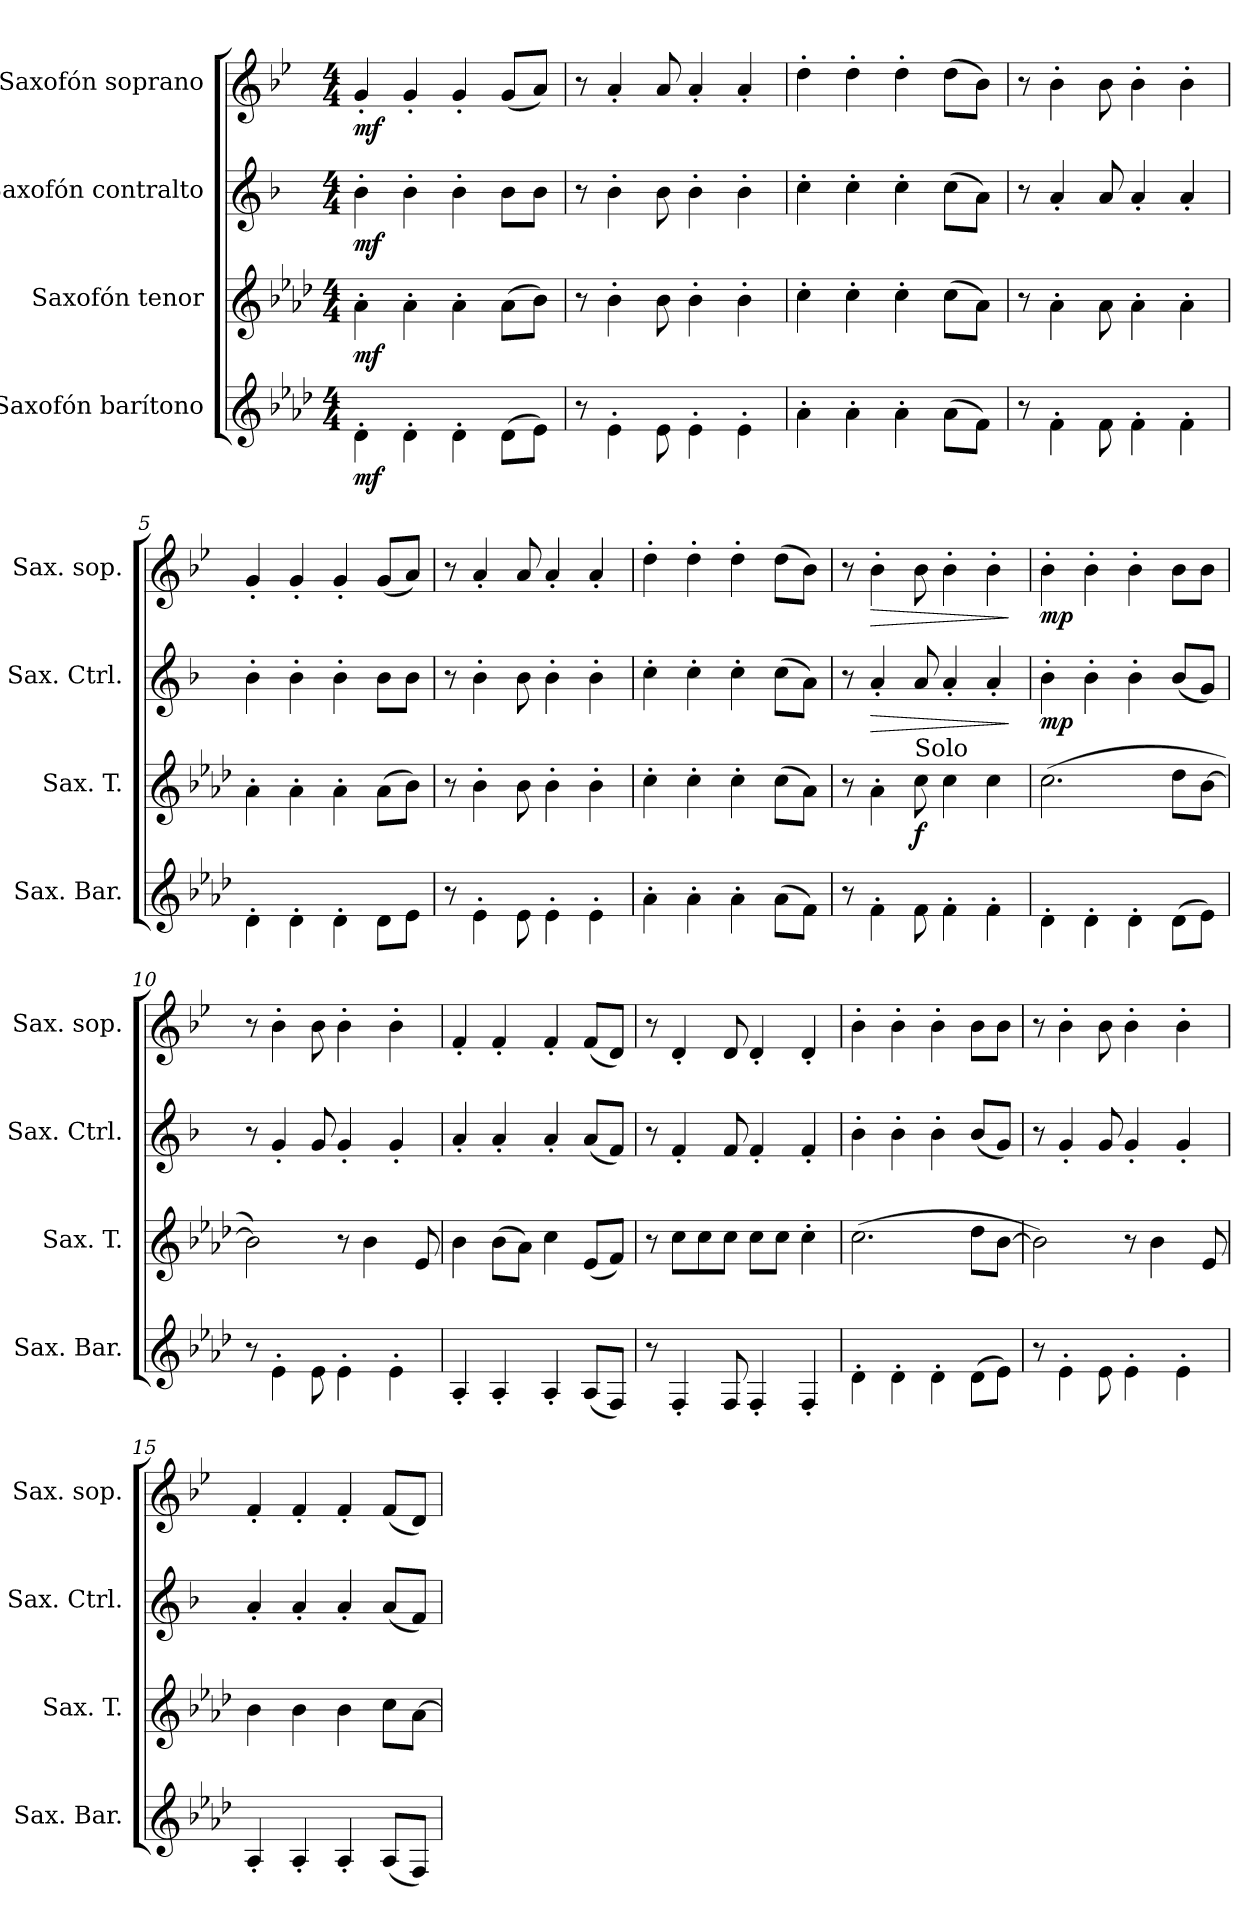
**kern	**dynam	**kern	**dynam	**kern	**dynam	**kern	**dynam
*part4	*part4	*part3	*part3	*part2	*part2	*part1	*part1
*staff4	*staff4	*staff3	*staff3	*staff2	*staff2	*staff1	*staff1
*I"Saxofón barítono	*	*I"Saxofón tenor	*	*I"Saxofón contralto	*	*I"Saxofón soprano	*
*I'Sax. Bar.	*	*I'Sax. T.	*	*I'Sax. Ctrl.	*	*I'Sax. sop.	*
*clefG2	*	*clefG2	*	*clefG2	*	*clefG2	*
*ITrd12c21	*	*ITrd8c14	*	*ITrd5c9	*	*ITrd1c2	*
*k[b-e-a-d-]	*	*k[b-e-a-d-]	*	*k[b-e-a-d-]	*	*k[b-e-a-d-]	*
*M4/4	*	*M4/4	*	*M4/4	*	*M4/4	*
*MM140	*	*MM140	*	*MM140	*	*MM140	*
=1	=1	=1	=1	=1	=1	=1	=1
!	!LO:DY:b	!	!LO:DY:b	!	!LO:DY:b	!	!LO:DY:b
4D-'\	mf	4A-'\	mf	4d-'\	mf	4f'/	mf
4D-'\	.	4A-'\	.	4d-'\	.	4f'/	.
4D-'\	.	4A-'\	.	4d-'\	.	4f'/	.
(>8D-\L	.	(>8A-\L	.	8d-\L	.	(<8f/L	.
8E-\J)	.	8B-\J)	.	8d-\J	.	8g/J)	.
=2	=2	=2	=2	=2	=2	=2	=2
8r	.	8r	.	8r	.	8r	.
4E-'\	.	4B-'\	.	4d-'\	.	4g'/	.
8E-\	.	8B-\	.	8d-\	.	8g/	.
4E-'\	.	4B-'\	.	4d-'\	.	4g'/	.
4E-'\	.	4B-'\	.	4d-'\	.	4g'/	.
=3	=3	=3	=3	=3	=3	=3	=3
4A-'\	.	4c'\	.	4e-'\	.	4cc'\	.
4A-'\	.	4c'\	.	4e-'\	.	4cc'\	.
4A-'\	.	4c'\	.	4e-'\	.	4cc'\	.
(>8A-\L	.	(>8c\L	.	(>8e-\L	.	(>8cc\L	.
8F\J)	.	8A-\J)	.	8c\J)	.	8a-\J)	.
=4	=4	=4	=4	=4	=4	=4	=4
8r	.	8r	.	8r	.	8r	.
4F'\	.	4A-'\	.	4c'/	.	4a-'\	.
8F\	.	8A-\	.	8c/	.	8a-\	.
4F'\	.	4A-'\	.	4c'/	.	4a-'\	.
4F'\	.	4A-'\	.	4c'/	.	4a-'\	.
=5	=5	=5	=5	=5	=5	=5	=5
4D-'\	.	4A-'\	.	4d-'\	.	4f'/	.
4D-'\	.	4A-'\	.	4d-'\	.	4f'/	.
4D-'\	.	4A-'\	.	4d-'\	.	4f'/	.
8D-\L	.	(>8A-\L	.	8d-\L	.	(<8f/L	.
8E-\J	.	8B-\J)	.	8d-\J	.	8g/J)	.
=6	=6	=6	=6	=6	=6	=6	=6
8r	.	8r	.	8r	.	8r	.
4E-'\	.	4B-'\	.	4d-'\	.	4g'/	.
8E-\	.	8B-\	.	8d-\	.	8g/	.
4E-'\	.	4B-'\	.	4d-'\	.	4g'/	.
4E-'\	.	4B-'\	.	4d-'\	.	4g'/	.
!!LO:LB:g=z
=7	=7	=7	=7	=7	=7	=7	=7
4A-'\	.	4c'\	.	4e-'\	.	4cc'\	.
4A-'\	.	4c'\	.	4e-'\	.	4cc'\	.
4A-'\	.	4c'\	.	4e-'\	.	4cc'\	.
(>8A-\L	.	(>8c\L	.	(>8e-\L	.	(>8cc\L	.
8F\J)	.	8A-\J)	.	8c\J)	.	8a-\J)	.
=8	=8	=8	=8	=8	=8	=8	=8
8r	.	8r	.	8r	.	8r	.
!	!	!	!	!	!LO:HP:b	!	!LO:HP:b
4F'\	.	4A-'\	.	4c'/	>	4a-'\	>
!	!	!LO:TX:a:t=Solo	!	!	!	!	!
!	!	!	!LO:DY:b	!	!	!	!
8F\	.	8c\	f	8c/	.	8a-\	.
4F'\	.	4c\	.	4c'/	.	4a-'\	.
4F'\	.	4c\	.	4c'/	.	4a-'\	.
.	.	.	.	.	]	.	]
=9	=9	=9	=9	=9	=9	=9	=9
!	!	!	!	!	!LO:DY:b	!	!LO:DY:b
4D-'\	.	(>2.c\	.	4d-'\	mp	4a-'\	mp
4D-'\	.	.	.	4d-'\	.	4a-'\	.
4D-'\	.	.	.	4d-'\	.	4a-'\	.
(>8D-\L	.	8d-\L	.	(<8d-/L	.	8a-\L	.
8E-\J)	.	[8B-\J	.	8B-/J)	.	8a-\J	.
=10	=10	=10	=10	=10	=10	=10	=10
8r	.	2B-\])	.	8r	.	8r	.
4E-'\	.	.	.	4B-'/	.	4a-'\	.
8E-\	.	.	.	8B-/	.	8a-\	.
4E-'\	.	8r	.	4B-'/	.	4a-'\	.
.	.	4B-\	.	.	.	.	.
4E-'\	.	.	.	4B-'/	.	4a-'\	.
.	.	8E-/	.	.	.	.	.
=11	=11	=11	=11	=11	=11	=11	=11
4AA-'/	.	4B-\	.	4c'/	.	4e-'/	.
4AA-'/	.	(>8B-\L	.	4c'/	.	4e-'/	.
.	.	8A-\J)	.	.	.	.	.
4AA-'/	.	4c\	.	4c'/	.	4e-'/	.
(<8AA-/L	.	(<8E-/L	.	(<8c/L	.	(<8e-/L	.
8FF/J)	.	8F/J)	.	8A-/J)	.	8c/J)	.
=12	=12	=12	=12	=12	=12	=12	=12
8r	.	8r	.	8r	.	8r	.
4FF'/	.	8c\L	.	4A-'/	.	4c'/	.
.	.	8c\	.	.	.	.	.
8FF/	.	8c\J	.	8A-/	.	8c/	.
4FF'/	.	8c\L	.	4A-'/	.	4c'/	.
.	.	8c\J	.	.	.	.	.
4FF'/	.	4c'\	.	4A-'/	.	4c'/	.
!!LO:LB:g=z
=13	=13	=13	=13	=13	=13	=13	=13
4D-'\	.	(>2.c\	.	4d-'\	.	4a-'\	.
4D-'\	.	.	.	4d-'\	.	4a-'\	.
4D-'\	.	.	.	4d-'\	.	4a-'\	.
(>8D-\L	.	8d-\L	.	(<8d-/L	.	8a-\L	.
8E-\J)	.	[8B-\J	.	8B-/J)	.	8a-\J	.
=14	=14	=14	=14	=14	=14	=14	=14
8r	.	2B-\])	.	8r	.	8r	.
4E-'\	.	.	.	4B-'/	.	4a-'\	.
8E-\	.	.	.	8B-/	.	8a-\	.
4E-'\	.	8r	.	4B-'/	.	4a-'\	.
.	.	4B-\	.	.	.	.	.
4E-'\	.	.	.	4B-'/	.	4a-'\	.
.	.	8E-/	.	.	.	.	.
=15	=15	=15	=15	=15	=15	=15	=15
4AA-'/	.	4B-\	.	4c'/	.	4e-'/	.
4AA-'/	.	4B-\	.	4c'/	.	4e-'/	.
4AA-'/	.	4B-\	.	4c'/	.	4e-'/	.
(<8AA-/L	.	8c\L	.	(<8c/L	.	(<8e-/L	.
8FF/J)	.	[8A-\J	.	8A-/J)	.	8c/J)	.
=	=	=	=	=	=	=	=
*-	*-	*-	*-	*-	*-	*-	*-
